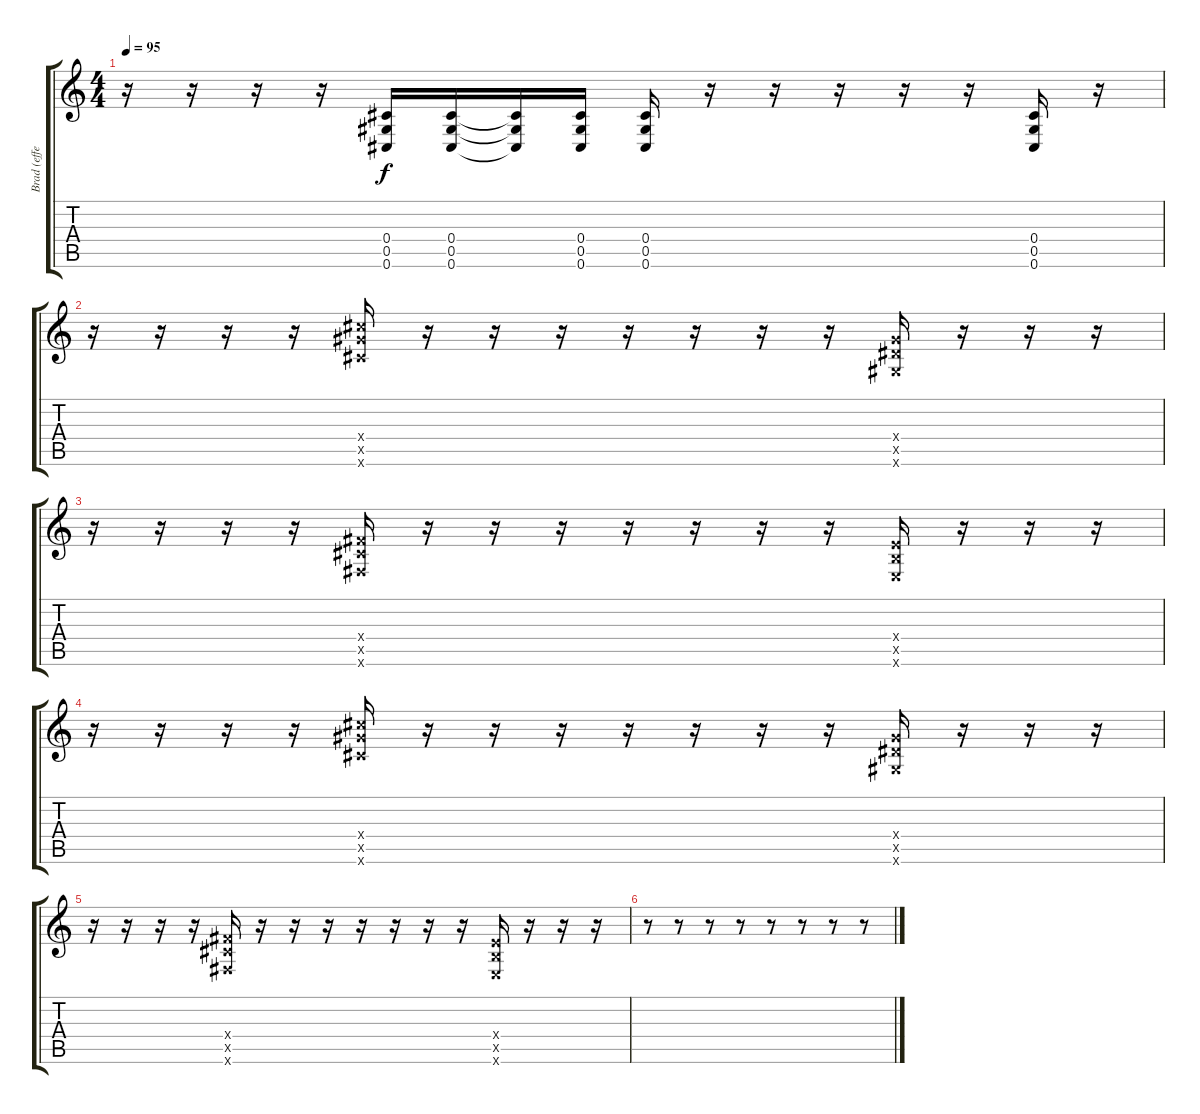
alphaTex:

\track ("Brad (effect 2)" "Brad (effe") {instrument electricguitarmuted}
\staff {score tabs}
\tuning (Eb4 Bb3 Gb3 Db3 Ab2 Db2) {hide}
\ts (4 4)
\tempo 95
\clef g2
\ks c
r.16{dy f} r.16 r.16 r.16 (0.4 0.5 0.6).16 (0.4 0.5 0.6).16 (0.4{t} 0.5{t} 0.6{t}).16 (0.4 0.5 0.6).16 (0.4 0.5 0.6).16 r.16 r.16 r.16 r.16 r.16 (0.4 0.5 0.6).16 r.16 |
r.16 r.16 r.16 r.16 (12.4{x} 12.5{x} 12.6{x}).16 r.16 r.16 r.16 r.16 r.16 r.16 r.16 (7.4{x} 7.5{x} 7.6{x}).16 r.16 r.16 r.16 |
r.16 r.16 r.16 r.16 (5.4{x} 5.5{x} 5.6{x}).16 r.16 r.16 r.16 r.16 r.16 r.16 r.16 (3.4{x} 3.5{x} 3.6{x}).16 r.16 r.16 r.16 |
r.16 r.16 r.16 r.16 (12.4{x} 12.5{x} 12.6{x}).16 r.16 r.16 r.16 r.16 r.16 r.16 r.16 (7.4{x} 7.5{x} 7.6{x}).16 r.16 r.16 r.16 |
r.16 r.16 r.16 r.16 (5.4{x} 5.5{x} 5.6{x}).16 r.16 r.16 r.16 r.16 r.16 r.16 r.16 (3.4{x} 3.5{x} 3.6{x}).16 r.16 r.16 r.16 |
r.8 r.8 r.8 r.8 r.8 r.8 r.8 r.8
